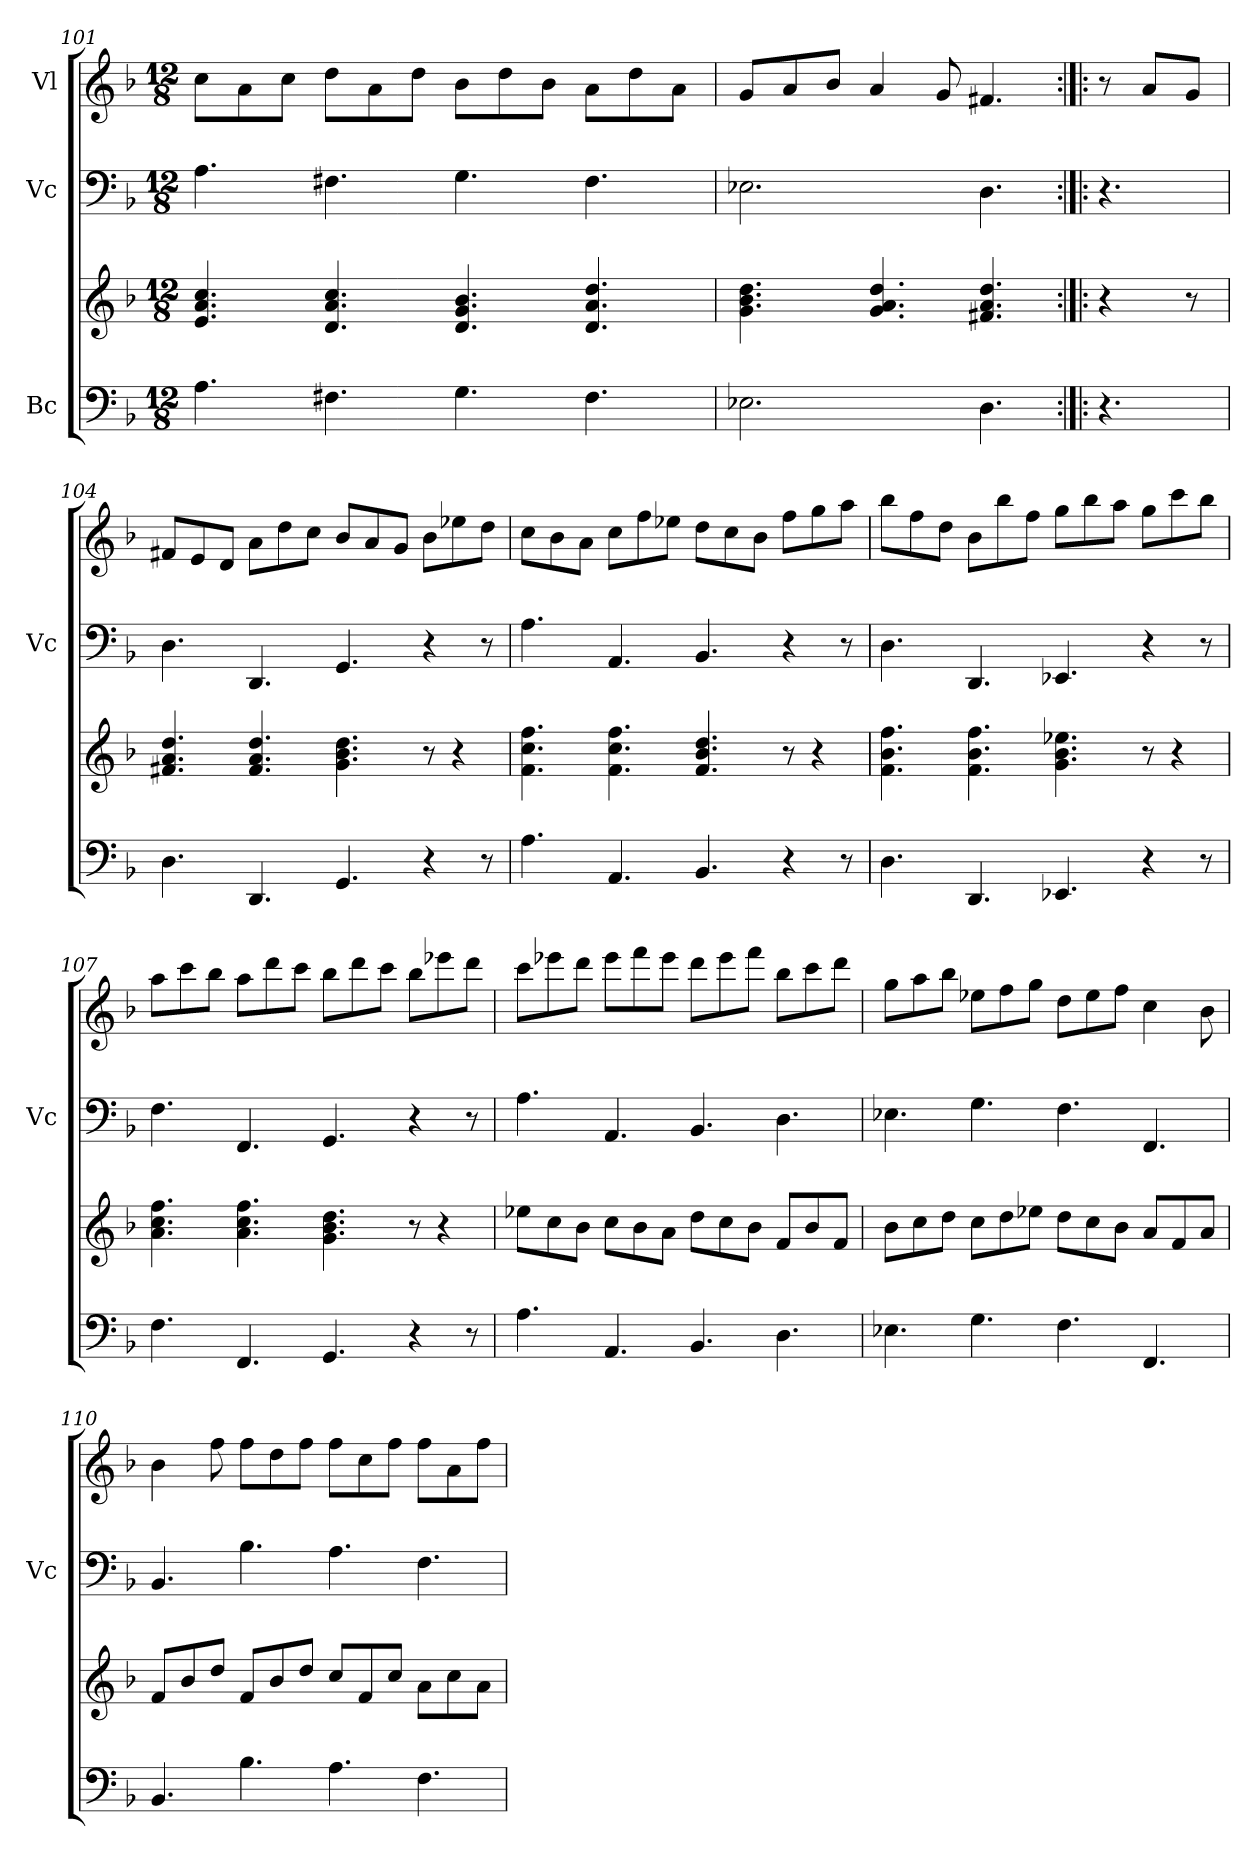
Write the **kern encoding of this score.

**kern	**kern	**kern	**kern
*part3	*part3	*part2	*part1
*staff4	*staff3	*staff2	*staff1
*I"Bc	*	*I"Vc	*I"Vl
*	*	*I'Vc	*
*clefF4	*clefG2	*clefF4	*clefG2
*k[b-]	*k[b-]	*k[b-]	*k[b-]
*M12/8	*M12/8	*M12/8	*M12/8
=101	=101	=101	=101
4.A\	4.e/ 4.a/ 4.cc/	4.A\	8cc\L
.	.	.	8a\
.	.	.	8cc\J
4.F#X\	4.d/ 4.a/ 4.cc/	4.F#X\	8dd\L
.	.	.	8a\
.	.	.	8dd\J
4.G\	4.d/ 4.g/ 4.b-/	4.G\	8b-\L
.	.	.	8dd\
.	.	.	8b-\J
4.F#\	4.d/ 4.a/ 4.dd/	4.F#\	8a\L
.	.	.	8dd\
.	.	.	8a\J
=102	=102	=102	=102
2.E-X\	4.g\ 4.b-\ 4.dd\	2.E-X\	8g/L
.	.	.	8a/
.	.	.	8b-/J
.	4.g/ 4.a/ 4.dd/	.	4a/
.	.	.	8g/
4.D\	4.f#X/ 4.a/ 4.dd/	4.D\	4.f#X/
!!LO:LB:g=z
=103:|!|:	=103:|!|:	=103:|!|:	=103:|!|:
4.r	4r	4.r	8r
.	.	.	8a/L
.	8r	.	8g/J
=104	=104	=104	=104
4.D\	4.f#X/ 4.a/ 4.dd/	4.D\	8f#X/L
.	.	.	8e/
.	.	.	8d/J
4.DD/	4.f#/ 4.a/ 4.dd/	4.DD/	8a\L
.	.	.	8dd\
.	.	.	8cc\J
4.GG/	4.g\ 4.b-\ 4.dd\	4.GG/	8b-/L
.	.	.	8a/
.	.	.	8g/J
4r	8r	4r	8b-\L
.	4r	.	8ee-X\
8r	.	8r	8dd\J
=105	=105	=105	=105
4.A\	4.f\ 4.cc\ 4.ff\	4.A\	8cc\L
.	.	.	8b-\
.	.	.	8a\J
4.AA/	4.f\ 4.cc\ 4.ff\	4.AA/	8cc\L
.	.	.	8ff\
.	.	.	8ee-X\J
4.BB-/	4.f/ 4.b-/ 4.dd/	4.BB-/	8dd\L
.	.	.	8cc\
.	.	.	8b-\J
4r	8r	4r	8ff\L
.	4r	.	8gg\
8r	.	8r	8aa\J
=106	=106	=106	=106
4.D\	4.f\ 4.b-\ 4.ff\	4.D\	8bb-\L
.	.	.	8ff\
.	.	.	8dd\J
4.DD/	4.f\ 4.b-\ 4.ff\	4.DD/	8b-\L
.	.	.	8bb-\
.	.	.	8ff\J
4.EE-X/	4.g\ 4.b-\ 4.ee-X\	4.EE-X/	8gg\L
.	.	.	8bb-\
.	.	.	8aa\J
4r	8r	4r	8gg\L
.	4r	.	8ccc\
8r	.	8r	8bb-\J
!!LO:LB:g=z
=107	=107	=107	=107
4.F\	4.a\ 4.cc\ 4.ff\	4.F\	8aa\L
.	.	.	8ccc\
.	.	.	8bb-\J
4.FF/	4.a\ 4.cc\ 4.ff\	4.FF/	8aa\L
.	.	.	8ddd\
.	.	.	8ccc\J
4.GG/	4.g\ 4.b-\ 4.dd\	4.GG/	8bb-\L
.	.	.	8ddd\
.	.	.	8ccc\J
4r	8r	4r	8bb-\L
.	4r	.	8eee-X\
8r	.	8r	8ddd\J
=108	=108	=108	=108
4.A\	8ee-X\L	4.A\	8ccc\L
.	8cc\	.	8eee-X\
.	8b-\J	.	8ddd\J
4.AA/	8cc\L	4.AA/	8eee-\L
.	8b-\	.	8fff\
.	8a\J	.	8eee-\J
4.BB-/	8dd\L	4.BB-/	8ddd\L
.	8cc\	.	8eee-\
.	8b-\J	.	8fff\J
4.D\	8f/L	4.D\	8bb-\L
.	8b-/	.	8ccc\
.	8f/J	.	8ddd\J
=109	=109	=109	=109
4.E-X\	8b-\L	4.E-X\	8gg\L
.	8cc\	.	8aa\
.	8dd\J	.	8bb-\J
4.G\	8cc\L	4.G\	8ee-X\L
.	8dd\	.	8ff\
.	8ee-X\J	.	8gg\J
4.F\	8dd\L	4.F\	8dd\L
.	8cc\	.	8ee-\
.	8b-\J	.	8ff\J
4.FF/	8a/L	4.FF/	4cc\
.	8f/	.	.
.	8a/J	.	8b-\
!!LO:PB:g=z
=110	=110	=110	=110
4.BB-/	8f/L	4.BB-/	4b-\
.	8b-/	.	.
.	8dd/J	.	8ff\
4.B-\	8f/L	4.B-\	8ff\L
.	8b-/	.	8dd\
.	8dd/J	.	8ff\J
4.A\	8cc/L	4.A\	8ff\L
.	8f/	.	8cc\
.	8cc/J	.	8ff\J
4.F\	8a\L	4.F\	8ff\L
.	8cc\	.	8a\
.	8a\J	.	8ff\J
=	=	=	=
*-	*-	*-	*-
